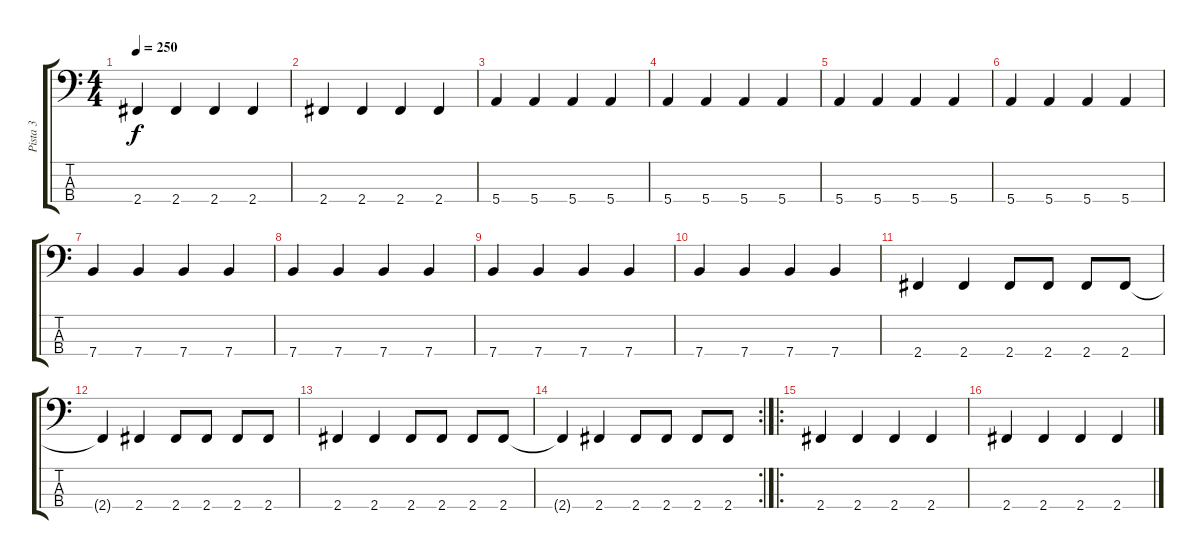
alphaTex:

\track ("Pista 3" "Pista 3") {instrument electricbasspick}
\staff {score tabs}
\tuning (G2 D2 A1 E1) {hide}
\ts (4 4)
\tempo 250
\clef f4
\ks c
2.4.4{dy f} 2.4.4 2.4.4 2.4.4 |
2.4.4 2.4.4 2.4.4 2.4.4 |
5.4.4 5.4.4 5.4.4 5.4.4 |
5.4.4 5.4.4 5.4.4 5.4.4 |
5.4.4 5.4.4 5.4.4 5.4.4 |
5.4.4 5.4.4 5.4.4 5.4.4 |
7.4.4 7.4.4 7.4.4 7.4.4 |
7.4.4 7.4.4 7.4.4 7.4.4 |
7.4.4 7.4.4 7.4.4 7.4.4 |
7.4.4 7.4.4 7.4.4 7.4.4 |
2.4.4 2.4.4 2.4.8 2.4.8 2.4.8 2.4.8 |
2.4{t}.4 2.4.4 2.4.8 2.4.8 2.4.8 2.4.8 |
2.4.4 2.4.4 2.4.8 2.4.8 2.4.8 2.4.8 |
\rc 2
2.4{t}.4 2.4.4 2.4.8 2.4.8 2.4.8 2.4.8 |
\ro
2.4.4 2.4.4 2.4.4 2.4.4 |
2.4.4 2.4.4 2.4.4 2.4.4
